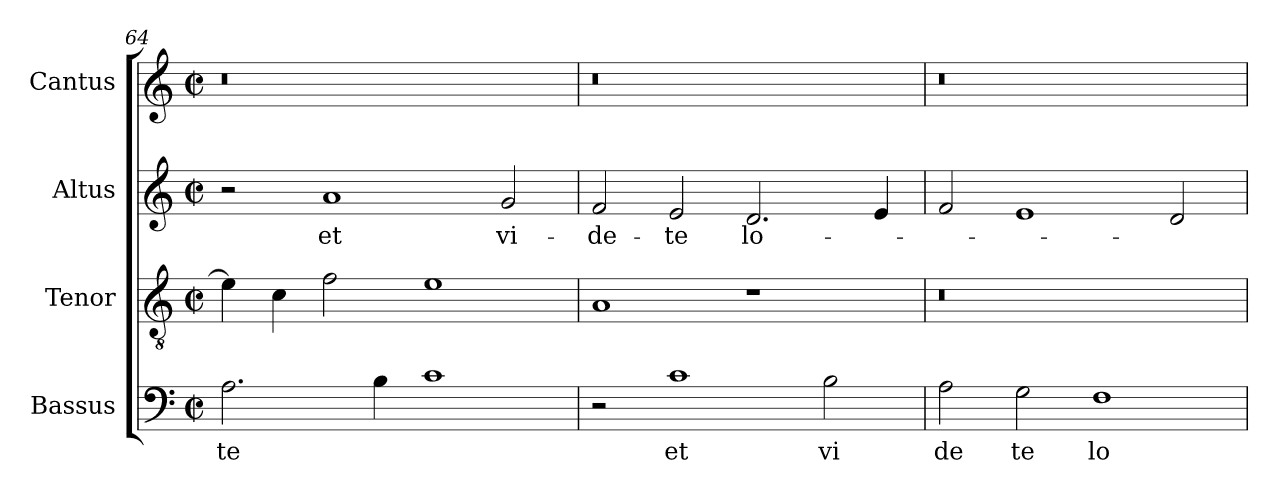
**kern	**text	**kern	**kern	**text	**kern
*part4	*part4	*part3	*part2	*part2	*part1
*staff4	*staff4	*staff3	*staff2	*staff2	*staff1
*I"Bassus	*	*I"Tenor	*I"Altus	*	*I"Cantus
*clefF4	*	*clefGv2	*clefG2	*	*clefG2
*M2/2	*	*M2/2	*M2/2	*	*M2/2
*met(c|)	*	*met(c|)	*met(c|)	*	*met(c|)
=64	=64	=64	=64	=64	=64
!	!LO:LY:b:cj	!	!	!	!
2.A\	te	4e\]	2r	.	0r
.	.	4c\	.	.	.
!	!	!	!	!LO:LY:b:cj	!
.	.	2f\	1a	et	.
4B\	.	.	.	.	.
1c	.	1e	.	.	.
!	!	!	!	!LO:LY:b:cj	!
.	.	.	2g/	vi-	.
!!LO:LB:g=z
=65	=65	=65	=65	=65	=65
!	!	!	!	!LO:LY:b:cj	!
2r	.	1A	2f/	-de-	0r
!	!LO:LY:b:cj	!	!	!LO:LY:b:cj	!
1c	et	.	2e/	-te	.
!	!	!	!	!LO:LY:b:cj	!
.	.	1r	2.d/	lo-	.
!	!LO:LY:b:cj	!	!	!	!
2B\	vi	.	.	.	.
.	.	.	4e/	.	.
=66	=66	=66	=66	=66	=66
!	!LO:LY:b:cj	!	!	!	!
2A\	de	0r	2f/	.	0r
!	!LO:LY:b:cj	!	!	!	!
2G\	te	.	1e	.	.
!	!LO:LY:b:cj	!	!	!	!
1F	lo	.	.	.	.
.	.	.	2d/	.	.
=	=	=	=	=	=
*-	*-	*-	*-	*-	*-
